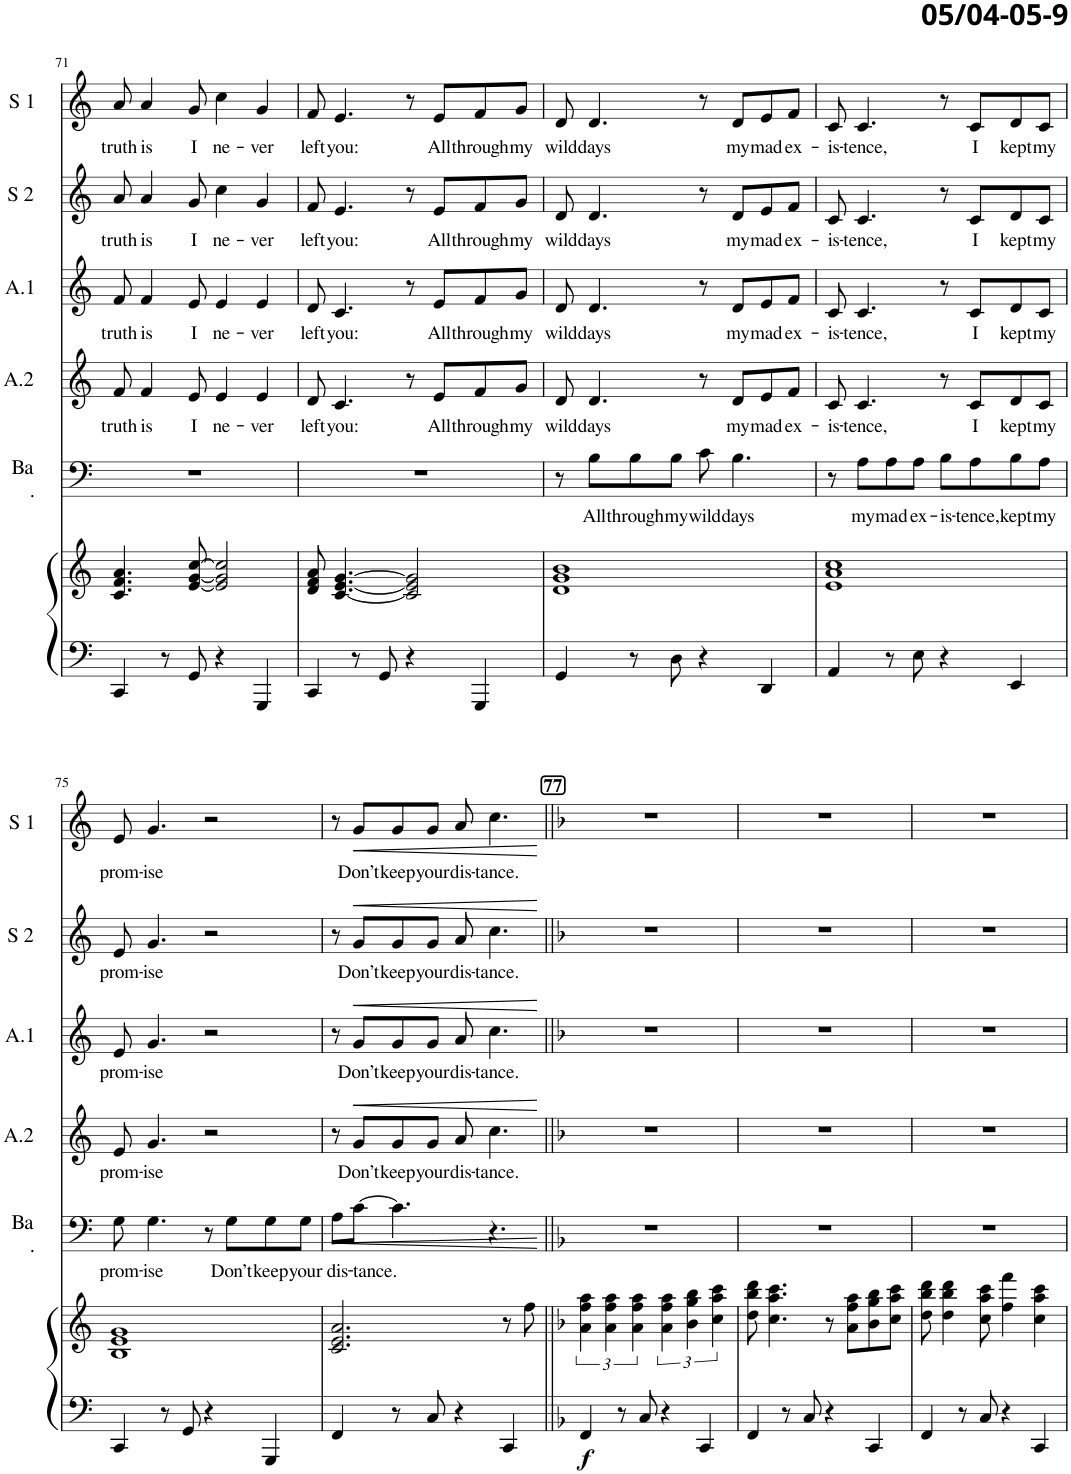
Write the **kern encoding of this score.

**kern	**kern	**dynam	**kern	**text	**dynam	**kern	**text	**dynam	**kern	**text	**dynam	**kern	**text	**dynam	**kern	**text	**dynam
*part6	*part6	*part6	*part5	*part5	*part5	*part4	*part4	*part4	*part3	*part3	*part3	*part2	*part2	*part2	*part1	*part1	*part1
*staff7	*staff6	*staff6/7	*staff5	*staff5	*staff5	*staff4	*staff4	*staff4	*staff3	*staff3	*staff3	*staff2	*staff2	*staff2	*staff1	*staff1	*staff1
*I"Piano	*	*	*I"Bariton	*	*	*I"Alt 2	*	*	*I"Alt 1	*	*	*I"Soprano 2	*	*	*I"Soprano 1	*	*
*I'Pno	*	*	*I'Ba .	*	*	*I'A.2	*	*	*I'A.1	*	*	*I'S 2	*	*	*I'S 1	*	*
!!LO:PB:g=z
*clefF4	*clefG2	*	*clefF4	*	*	*clefG2	*	*	*clefG2	*	*	*clefG2	*	*	*clefG2	*	*
*k[]	*k[]	*	*k[]	*	*	*k[]	*	*	*k[]	*	*	*k[]	*	*	*k[]	*	*
*M4/4	*M4/4	*	*M4/4	*	*	*M4/4	*	*	*M4/4	*	*	*M4/4	*	*	*M4/4	*	*
=71	=71	=71	=71	=71	=71	=71	=71	=71	=71	=71	=71	=71	=71	=71	=71	=71	=71
!	!	!	!	!	!	!	!LO:LY:b	!	!	!LO:LY:b	!	!	!LO:LY:b	!	!	!LO:LY:b	!
4CC/	4.c/ 4.f/ 4.a/	.	1r	.	.	8f/	truth	.	8f/	truth	.	8a/	truth	.	8a/	truth	.
!	!	!	!	!	!	!	!LO:LY:b	!	!	!LO:LY:b	!	!	!LO:LY:b	!	!	!LO:LY:b	!
.	.	.	.	.	.	4f/	is	.	4f/	is	.	4a/	is	.	4a/	is	.
8r	.	.	.	.	.	.	.	.	.	.	.	.	.	.	.	.	.
!	!	!	!	!	!	!	!LO:LY:b	!	!	!LO:LY:b	!	!	!LO:LY:b	!	!	!LO:LY:b	!
8GG/	[8e/ [8g/ [8cc/	.	.	.	.	8e/	I	.	8e/	I	.	8g/	I	.	8g/	I	.
!	!	!	!	!	!	!	!LO:LY:b	!	!	!LO:LY:b	!	!	!LO:LY:b	!	!	!LO:LY:b	!
4r	2e/] 2g/] 2cc/]	.	.	.	.	4e/	ne-	.	4e/	ne-	.	4cc\	ne-	.	4cc\	ne-	.
!	!	!	!	!	!	!	!LO:LY:b	!	!	!LO:LY:b	!	!	!LO:LY:b	!	!	!LO:LY:b	!
4GGG/	.	.	.	.	.	4e/	-ver	.	4e/	-ver	.	4g/	-ver	.	4g/	-ver	.
=72	=72	=72	=72	=72	=72	=72	=72	=72	=72	=72	=72	=72	=72	=72	=72	=72	=72
!	!	!	!	!	!	!	!LO:LY:b	!	!	!LO:LY:b	!	!	!LO:LY:b	!	!	!LO:LY:b	!
4CC/	8d/ 8f/ 8a/	.	1r	.	.	8d/	left	.	8d/	left	.	8f/	left	.	8f/	left	.
!	!	!	!	!	!	!	!LO:LY:b	!	!	!LO:LY:b	!	!	!LO:LY:b	!	!	!LO:LY:b	!
.	[4.c/ [4.e/ [4.g/	.	.	.	.	4.c/	you:	.	4.c/	you:	.	4.e/	you:	.	4.e/	you:	.
8r	.	.	.	.	.	.	.	.	.	.	.	.	.	.	.	.	.
8GG/	.	.	.	.	.	.	.	.	.	.	.	.	.	.	.	.	.
4r	2c/] 2e/] 2g/]	.	.	.	.	8r	.	.	8r	.	.	8r	.	.	8r	.	.
!	!	!	!	!	!	!	!LO:LY:b	!	!	!LO:LY:b	!	!	!LO:LY:b	!	!	!LO:LY:b	!
.	.	.	.	.	.	8e/L	All	.	8e/L	All	.	8e/L	All	.	8e/L	All	.
!	!	!	!	!	!	!	!LO:LY:b	!	!	!LO:LY:b	!	!	!LO:LY:b	!	!	!LO:LY:b	!
4GGG/	.	.	.	.	.	8f/	through	.	8f/	through	.	8f/	through	.	8f/	through	.
!	!	!	!	!	!	!	!LO:LY:b	!	!	!LO:LY:b	!	!	!LO:LY:b	!	!	!LO:LY:b	!
.	.	.	.	.	.	8g/J	my	.	8g/J	my	.	8g/J	my	.	8g/J	my	.
=73	=73	=73	=73	=73	=73	=73	=73	=73	=73	=73	=73	=73	=73	=73	=73	=73	=73
!	!	!	!	!	!	!	!LO:LY:b	!	!	!LO:LY:b	!	!	!LO:LY:b	!	!	!LO:LY:b	!
4GG/	1d 1g 1b	.	8r	.	.	8d/	wild	.	8d/	wild	.	8d/	wild	.	8d/	wild	.
!	!	!	!	!LO:LY:b	!	!	!LO:LY:b	!	!	!LO:LY:b	!	!	!LO:LY:b	!	!	!LO:LY:b	!
.	.	.	8B\L	All	.	4.d/	days	.	4.d/	days	.	4.d/	days	.	4.d/	days	.
!	!	!	!	!LO:LY:b	!	!	!	!	!	!	!	!	!	!	!	!	!
8r	.	.	8B\	through	.	.	.	.	.	.	.	.	.	.	.	.	.
!	!	!	!	!LO:LY:b	!	!	!	!	!	!	!	!	!	!	!	!	!
8D\	.	.	8B\J	my	.	.	.	.	.	.	.	.	.	.	.	.	.
!	!	!	!	!LO:LY:b	!	!	!	!	!	!	!	!	!	!	!	!	!
4r	.	.	8c\	wild	.	8r	.	.	8r	.	.	8r	.	.	8r	.	.
!	!	!	!	!LO:LY:b	!	!	!LO:LY:b	!	!	!LO:LY:b	!	!	!LO:LY:b	!	!	!LO:LY:b	!
.	.	.	4.B\	days	.	8d/L	my	.	8d/L	my	.	8d/L	my	.	8d/L	my	.
!	!	!	!	!	!	!	!LO:LY:b	!	!	!LO:LY:b	!	!	!LO:LY:b	!	!	!LO:LY:b	!
4DD/	.	.	.	.	.	8e/	mad	.	8e/	mad	.	8e/	mad	.	8e/	mad	.
!	!	!	!	!	!	!	!LO:LY:b	!	!	!LO:LY:b	!	!	!LO:LY:b	!	!	!LO:LY:b	!
.	.	.	.	.	.	8f/J	ex-	.	8f/J	ex-	.	8f/J	ex-	.	8f/J	ex-	.
=74	=74	=74	=74	=74	=74	=74	=74	=74	=74	=74	=74	=74	=74	=74	=74	=74	=74
!	!	!	!	!	!	!	!LO:LY:b	!	!	!LO:LY:b	!	!	!LO:LY:b	!	!	!LO:LY:b	!
4AA/	1e 1a 1cc	.	8r	.	.	8c/	-is-	.	8c/	-is-	.	8c/	-is-	.	8c/	-is-	.
!	!	!	!	!LO:LY:b	!	!	!LO:LY:b	!	!	!LO:LY:b	!	!	!LO:LY:b	!	!	!LO:LY:b	!
.	.	.	8A\L	my	.	4.c/	-tence,	.	4.c/	-tence,	.	4.c/	-tence,	.	4.c/	-tence,	.
!	!	!	!	!LO:LY:b	!	!	!	!	!	!	!	!	!	!	!	!	!
8r	.	.	8A\	mad	.	.	.	.	.	.	.	.	.	.	.	.	.
!	!	!	!	!LO:LY:b	!	!	!	!	!	!	!	!	!	!	!	!	!
8E\	.	.	8A\J	ex-	.	.	.	.	.	.	.	.	.	.	.	.	.
!	!	!	!	!LO:LY:b	!	!	!	!	!	!	!	!	!	!	!	!	!
4r	.	.	8B\L	-is-	.	8r	.	.	8r	.	.	8r	.	.	8r	.	.
!	!	!	!	!LO:LY:b	!	!	!LO:LY:b	!	!	!LO:LY:b	!	!	!LO:LY:b	!	!	!LO:LY:b	!
.	.	.	8A\	-tence,	.	8c/L	I	.	8c/L	I	.	8c/L	I	.	8c/L	I	.
!	!	!	!	!LO:LY:b	!	!	!LO:LY:b	!	!	!LO:LY:b	!	!	!LO:LY:b	!	!	!LO:LY:b	!
4EE/	.	.	8B\	kept	.	8d/	kept	.	8d/	kept	.	8d/	kept	.	8d/	kept	.
!	!	!	!	!LO:LY:b	!	!	!LO:LY:b	!	!	!LO:LY:b	!	!	!LO:LY:b	!	!	!LO:LY:b	!
.	.	.	8A\J	my	.	8c/J	my	.	8c/J	my	.	8c/J	my	.	8c/J	my	.
!!LO:LB:g=z
=75	=75	=75	=75	=75	=75	=75	=75	=75	=75	=75	=75	=75	=75	=75	=75	=75	=75
!	!	!	!	!LO:LY:b	!	!	!LO:LY:b	!	!	!LO:LY:b	!	!	!LO:LY:b	!	!	!LO:LY:b	!
4CC/	1B 1e 1g	.	8G\	prom-	.	8e/	prom-	.	8e/	prom-	.	8e/	prom-	.	8e/	prom-	.
!	!	!	!	!LO:LY:b	!	!	!LO:LY:b	!	!	!LO:LY:b	!	!	!LO:LY:b	!	!	!LO:LY:b	!
.	.	.	4.G\	-ise	.	4.g/	-ise	.	4.g/	-ise	.	4.g/	-ise	.	4.g/	-ise	.
8r	.	.	.	.	.	.	.	.	.	.	.	.	.	.	.	.	.
8GG/	.	.	.	.	.	.	.	.	.	.	.	.	.	.	.	.	.
4r	.	.	8r	.	.	2r	.	.	2r	.	.	2r	.	.	2r	.	.
!	!	!	!	!LO:LY:b	!	!	!	!	!	!	!	!	!	!	!	!	!
.	.	.	8G\L	Don’t	.	.	.	.	.	.	.	.	.	.	.	.	.
!	!	!	!	!LO:LY:b	!	!	!	!	!	!	!	!	!	!	!	!	!
4GGG/	.	.	8G\	keep	.	.	.	.	.	.	.	.	.	.	.	.	.
!	!	!	!	!LO:LY:b	!	!	!	!	!	!	!	!	!	!	!	!	!
.	.	.	8G\J	your	.	.	.	.	.	.	.	.	.	.	.	.	.
=76	=76	=76	=76	=76	=76	=76	=76	=76	=76	=76	=76	=76	=76	=76	=76	=76	=76
!	!	!	!	!LO:LY:b	!LO:HP:b	!	!	!	!	!	!	!	!	!	!	!	!
4FF/	2.c/ 2.e/ 2.a/	.	8A\L	dis-	<	8r	.	.	8r	.	.	8r	.	.	8r	.	.
!	!	!	!	!LO:LY:b	!	!	!LO:LY:b	!LO:HP:b	!	!LO:LY:b	!LO:HP:b	!	!LO:LY:b	!LO:HP:b	!	!LO:LY:b	!LO:HP:b
.	.	.	[8c\J	-tance.	.	8g/L	Don’t	<	8g/L	Don’t	<	8g/L	Don’t	<	8g/L	Don’t	<
!	!	!	!	!	!	!	!LO:LY:b	!	!	!LO:LY:b	!	!	!LO:LY:b	!	!	!LO:LY:b	!
8r	.	.	4.c\]	.	.	8g/	keep	.	8g/	keep	.	8g/	keep	.	8g/	keep	.
!	!	!	!	!	!	!	!LO:LY:b	!	!	!LO:LY:b	!	!	!LO:LY:b	!	!	!LO:LY:b	!
8C/	.	.	.	.	.	8g/J	your	.	8g/J	your	.	8g/J	your	.	8g/J	your	.
!	!	!	!	!	!	!	!LO:LY:b	!	!	!LO:LY:b	!	!	!LO:LY:b	!	!	!LO:LY:b	!
4r	.	.	.	.	.	8a/	dis-	.	8a/	dis-	.	8a/	dis-	.	8a/	dis-	.
!	!	!	!	!	!	!	!LO:LY:b	!	!	!LO:LY:b	!	!	!LO:LY:b	!	!	!LO:LY:b	!
.	.	.	4.r	.	.	4.cc\	-tance.	.	4.cc\	-tance.	.	4.cc\	-tance.	.	4.cc\	-tance.	.
4CC/	8r	.	.	.	.	.	.	.	.	.	.	.	.	.	.	.	.
.	8ff\	.	.	.	.	.	.	.	.	.	.	.	.	.	.	.	.
.	.	.	.	.	[	.	.	[	.	.	[	.	.	[	.	.	[
!!LO:REH:place=s1:a:B:cj:fs=11:t=77
=77||	=77||	=77||	=77||	=77||	=77||	=77||	=77||	=77||	=77||	=77||	=77||	=77||	=77||	=77||	=77||	=77||	=77||
*k[b-]	*k[b-]	*	*k[b-]	*	*	*k[b-]	*	*	*k[b-]	*	*	*k[b-]	*	*	*k[b-]	*	*
!	!	!LO:DY:b=2	!	!	!	!	!	!	!	!	!	!	!	!	!	!	!
4FF/	6a\ 6ff\ 6aa\	f	1r	.	.	1r	.	.	1r	.	.	1r	.	.	1r	.	.
.	6a\ 6ff\ 6aa\	.	.	.	.	.	.	.	.	.	.	.	.	.	.	.	.
8r	.	.	.	.	.	.	.	.	.	.	.	.	.	.	.	.	.
.	6a\ 6ff\ 6aa\	.	.	.	.	.	.	.	.	.	.	.	.	.	.	.	.
8C/	.	.	.	.	.	.	.	.	.	.	.	.	.	.	.	.	.
4r	6a\ 6ff\ 6aa\	.	.	.	.	.	.	.	.	.	.	.	.	.	.	.	.
.	6b-\ 6gg\ 6bb-\	.	.	.	.	.	.	.	.	.	.	.	.	.	.	.	.
4CC/	.	.	.	.	.	.	.	.	.	.	.	.	.	.	.	.	.
.	6cc\ 6aa\ 6ccc\	.	.	.	.	.	.	.	.	.	.	.	.	.	.	.	.
=78	=78	=78	=78	=78	=78	=78	=78	=78	=78	=78	=78	=78	=78	=78	=78	=78	=78
4FF/	8dd\ 8bb-\ 8ddd\	.	1r	.	.	1r	.	.	1r	.	.	1r	.	.	1r	.	.
.	4.cc\ 4.aa\ 4.ccc\	.	.	.	.	.	.	.	.	.	.	.	.	.	.	.	.
8r	.	.	.	.	.	.	.	.	.	.	.	.	.	.	.	.	.
8C/	.	.	.	.	.	.	.	.	.	.	.	.	.	.	.	.	.
4r	8r	.	.	.	.	.	.	.	.	.	.	.	.	.	.	.	.
.	8a\ 8ff\ 8aa\L	.	.	.	.	.	.	.	.	.	.	.	.	.	.	.	.
4CC/	8b-\ 8gg\ 8bb-\	.	.	.	.	.	.	.	.	.	.	.	.	.	.	.	.
.	8cc\ 8aa\ 8ccc\J	.	.	.	.	.	.	.	.	.	.	.	.	.	.	.	.
=79	=79	=79	=79	=79	=79	=79	=79	=79	=79	=79	=79	=79	=79	=79	=79	=79	=79
4FF/	8dd\ 8bb-\ 8ddd\	.	1r	.	.	1r	.	.	1r	.	.	1r	.	.	1r	.	.
.	4dd\ 4bb-\ 4ddd\	.	.	.	.	.	.	.	.	.	.	.	.	.	.	.	.
8r	.	.	.	.	.	.	.	.	.	.	.	.	.	.	.	.	.
8C/	8cc\ 8aa\ 8ccc\	.	.	.	.	.	.	.	.	.	.	.	.	.	.	.	.
4r	4ff\ 4fff\	.	.	.	.	.	.	.	.	.	.	.	.	.	.	.	.
4CC/	4cc\ 4aa\ 4ccc\	.	.	.	.	.	.	.	.	.	.	.	.	.	.	.	.
=	=	=	=	=	=	=	=	=	=	=	=	=	=	=	=	=	=
*-	*-	*-	*-	*-	*-	*-	*-	*-	*-	*-	*-	*-	*-	*-	*-	*-	*-
